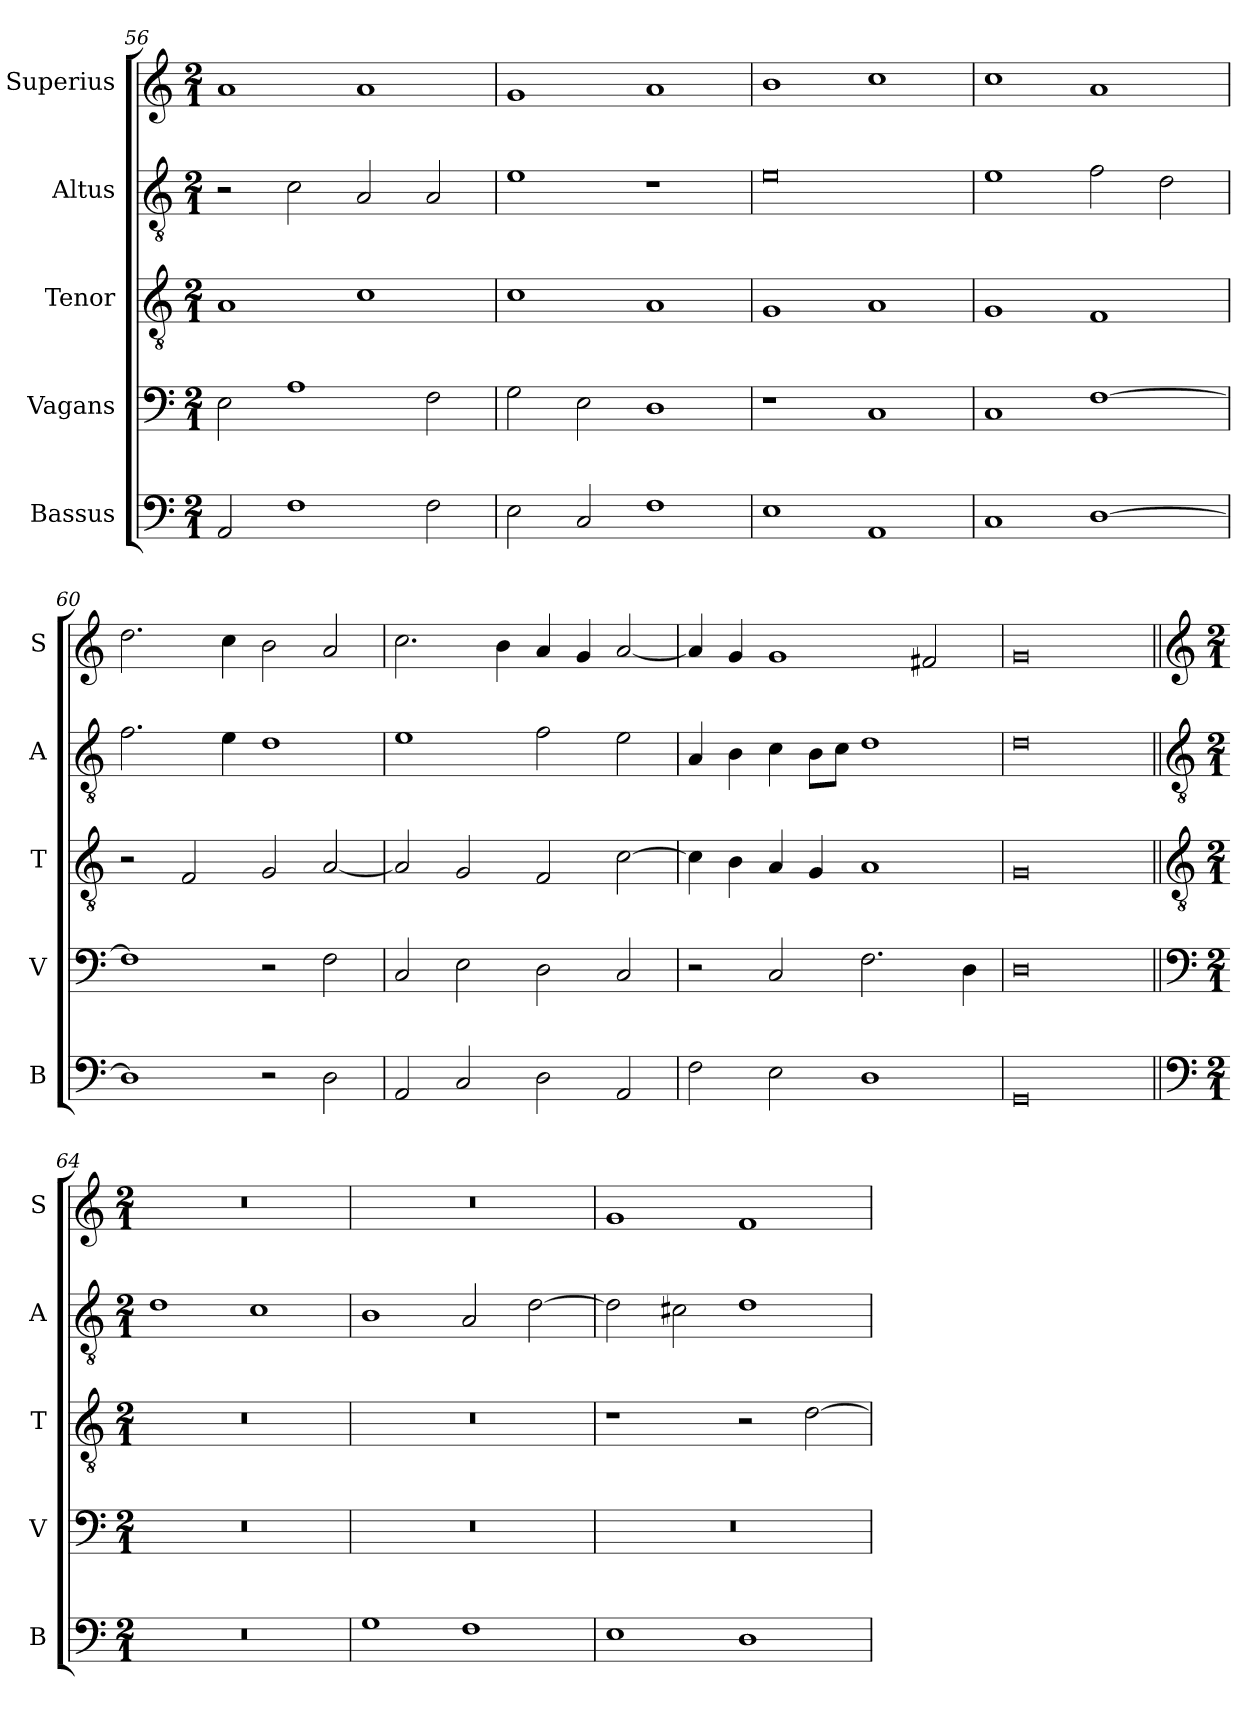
**kern	**kern	**kern	**kern	**kern
*part5	*part4	*part3	*part2	*part1
*staff5	*staff4	*staff3	*staff2	*staff1
*I"Bassus	*I"Vagans	*I"Tenor	*I"Altus	*I"Superius
*I'B	*I'V	*I'T	*I'A	*I'S
*clefF4	*clefF4	*clefGv2	*clefGv2	*clefG2
*k[]	*k[]	*k[]	*k[]	*k[]
*M2/1	*M2/1	*M2/1	*M2/1	*M2/1
=56	=56	=56	=56	=56
2AA/	2E\	1A	2r	1a
1F	1A	.	2c\	.
.	.	1c	2A/	1a
2F\	2F\	.	2A/	.
=57	=57	=57	=57	=57
2E\	2G\	1c	1e	1g
2C/	2E\	.	.	.
1F	1D	1A	1r	1a
=58	=58	=58	=58	=58
1E	1r	1G	0e	1b
1AA	1C	1A	.	1cc
=59	=59	=59	=59	=59
1C	1C	1G	1e	1cc
[1D	[1F	1F	2f\	1a
.	.	.	2d\	.
=60	=60	=60	=60	=60
1D]	1F]	2r	2.f\	2.dd\
.	.	2F/	.	.
.	.	.	4e\	4cc\
2r	2r	2G/	1d	2b\
2D\	2F\	[2A/	.	2a/
=61	=61	=61	=61	=61
2AA/	2C/	2A/]	1e	2.cc\
2C/	2E\	2G/	.	.
.	.	.	.	4b\
2D\	2D\	2F/	2f\	4a/
.	.	.	.	4g/
2AA/	2C/	[2c\	2e\	[2a/
=62	=62	=62	=62	=62
2F\	2r	4c\]	4A/	4a/]
.	.	4B\	4B\	4g/
2E\	2C/	4A/	4c\	1g
.	.	4G/	8B\L	.
.	.	.	8c\J	.
1D	2.F\	1A	1d	.
.	.	.	.	2f#X/
.	4D\	.	.	.
=63	=63	=63	=63	=63
0GG	0D	0G	0d	0g
!!LO:LB:g=z
=64||	=64||	=64||	=64||	=64||
*clefF4	*clefF4	*clefGv2	*clefGv2	*clefG2
*k[]	*k[]	*k[]	*k[]	*k[]
*M2/1	*M2/1	*M2/1	*M2/1	*M2/1
0r	0r	0r	1d	0r
.	.	.	1c	.
=65	=65	=65	=65	=65
1G	0r	0r	1B	0r
1F	.	.	2A/	.
.	.	.	[2d\	.
=66	=66	=66	=66	=66
1E	0r	1r	2d\]	1g
.	.	.	2c#X\	.
1D	.	2r	1d	1f
.	.	[2d\	.	.
=	=	=	=	=
*-	*-	*-	*-	*-
